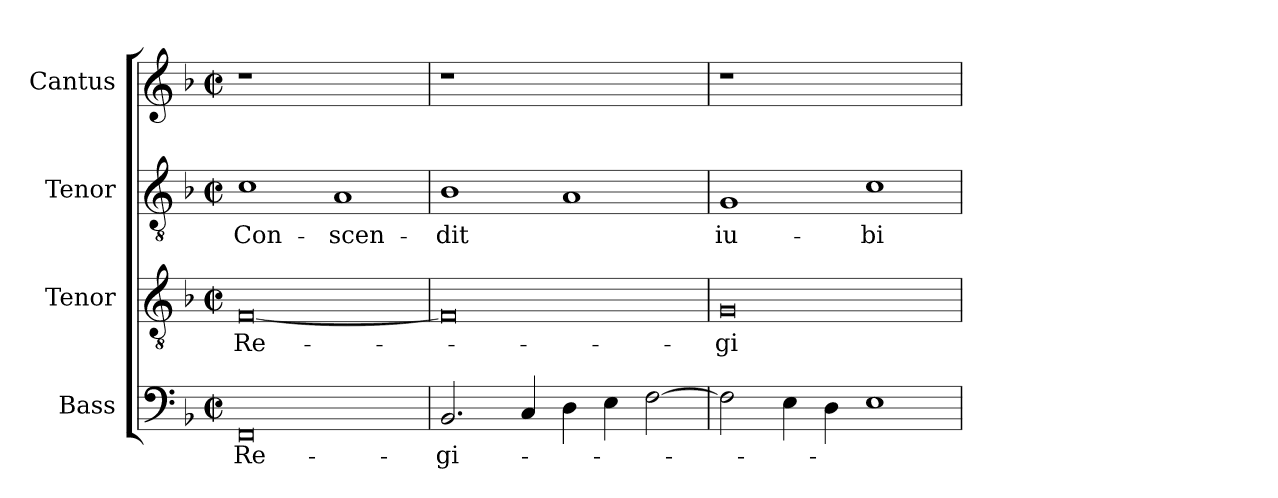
**kern	**text	**kern	**text	**kern	**text	**kern
*part4	*part4	*part3	*part3	*part2	*part2	*part1
*staff4	*staff4	*staff3	*staff3	*staff2	*staff2	*staff1
*I"Bass	*	*I"Tenor	*	*I"Tenor	*	*I"Cantus
*	*	*I'Tenor	*	*	*	*
!!LO:PB:g=z
*clefF4	*	*clefGv2	*	*clefGv2	*	*clefG2
*	*	*ITrd7c12	*	*ITrd7c12	*	*
*k[b-]	*	*k[b-]	*	*k[b-]	*	*k[b-]
*F:	*	*F:	*	*F:	*	*F:
*M2/2	*	*M2/2	*	*M2/2	*	*M2/2
*met(c|)	*	*met(c|)	*	*met(c|)	*	*met(c|)
=1	=1	=1	=1	=1	=1	=1
!	!LO:LY:b:color=#000000	!	!	!	!	!
!	!	!	!LO:LY:b:color=#000000	!	!	!
!	!	!	!	!	!LO:LY:b:color=#000000	!LO:N:vis=1
0FFi	Re-	[<0FFi	Re-	1Ci	Con-	1r
!	!	!	!	!	!LO:LY:b:color=#000000	!
.	.	.	.	1AAi	-scen-	1ryy
=2	=2	=2	=2	=2	=2	=2
!	!LO:LY:b:color=#000000	!	!	!	!	!
!	!	!	!	!	!LO:LY:b:color=#000000	!LO:N:vis=1
2.BB-i/	-gi-	0FFi]	.	1BB-i	-dit	1r
4Ci/	.	.	.	.	.	.
4Di\	.	.	.	1AAi	.	1ryy
4Ei\	.	.	.	.	.	.
[>2Fi\	.	.	.	.	.	.
=3	=3	=3	=3	=3	=3	=3
!	!	!	!LO:LY:b:color=#000000	!	!	!
!	!	!	!	!	!LO:LY:b:color=#000000	!LO:N:vis=1
2Fi\]	.	0GGi	-gi-	1GGi	iu-	1r
4Ei\	.	.	.	.	.	.
4Di\	.	.	.	.	.	.
!	!	!	!	!	!LO:LY:b:color=#000000	!
1Ei	.	.	.	1Ci	-bi-	1ryy
=	=	=	=	=	=	=
*-	*-	*-	*-	*-	*-	*-
